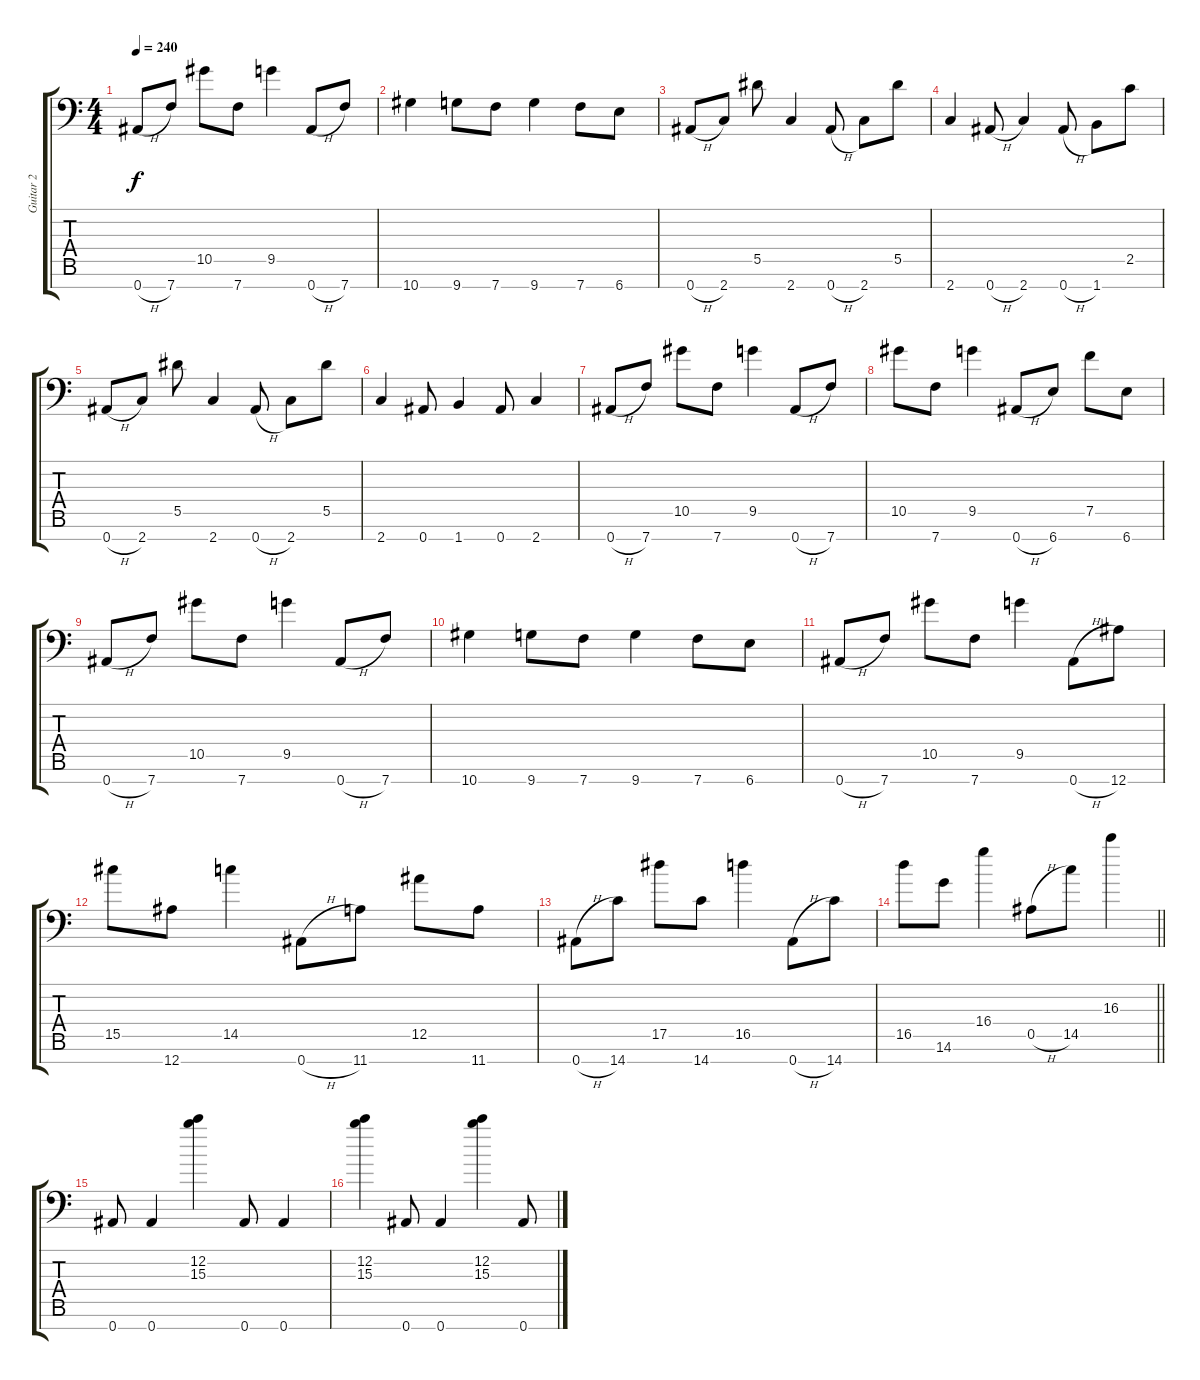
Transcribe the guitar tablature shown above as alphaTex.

\track ("Guitar 2" "Guitar 2") {instrument overdrivenguitar}
\staff {score tabs}
\tuning (F4 C4 Ab3 Eb3 Bb2 F2 Bb1) {hide}
\ts (4 4)
\tempo 240
\clef f4
\ks c
0.7{h}.8{dy f} 7.7.8 10.5.8 7.7.8 9.5.4 0.7{h}.8 7.7.8 |
10.7.4 9.7.8 7.7.8 9.7.4 7.7.8 6.7.8 |
0.7{h}.8 2.7.8 5.5.8 2.7.4 0.7{h}.8 2.7.8 5.5.8 |
2.7.4 0.7{h}.8 2.7.4 0.7{h}.8 1.7.8 2.5.8 |
0.7{h}.8 2.7.8 5.5.8 2.7.4 0.7{h}.8 2.7.8 5.5.8 |
2.7.4 0.7.8 1.7.4 0.7.8 2.7.4 |
0.7{h}.8 7.7.8 10.5.8 7.7.8 9.5.4 0.7{h}.8 7.7.8 |
10.5.8 7.7.8 9.5.4 0.7{h}.8 6.7.8 7.5.8 6.7.8 |
0.7{h}.8 7.7.8 10.5.8 7.7.8 9.5.4 0.7{h}.8 7.7.8 |
10.7.4 9.7.8 7.7.8 9.7.4 7.7.8 6.7.8 |
0.7{h}.8 7.7.8 10.5.8 7.7.8 9.5.4 0.7{h}.8 12.7.8 |
15.5.8 12.7.8 14.5.4 0.7{h}.8 11.7.8 12.5.8 11.7.8 |
0.7{h}.8 14.7.8 17.5.8 14.7.8 16.5.4 0.7{h}.8 14.7.8 |
\barLineRight lightlight
16.5.8 14.6.8 16.4.4 0.5{h}.8 14.5.8 16.3.4 |
0.7.8 0.7.4 (12.2 15.3).4 0.7.8 0.7.4 |
(12.2 15.3).4 0.7.8 0.7.4 (12.2 15.3).4 0.7.8
